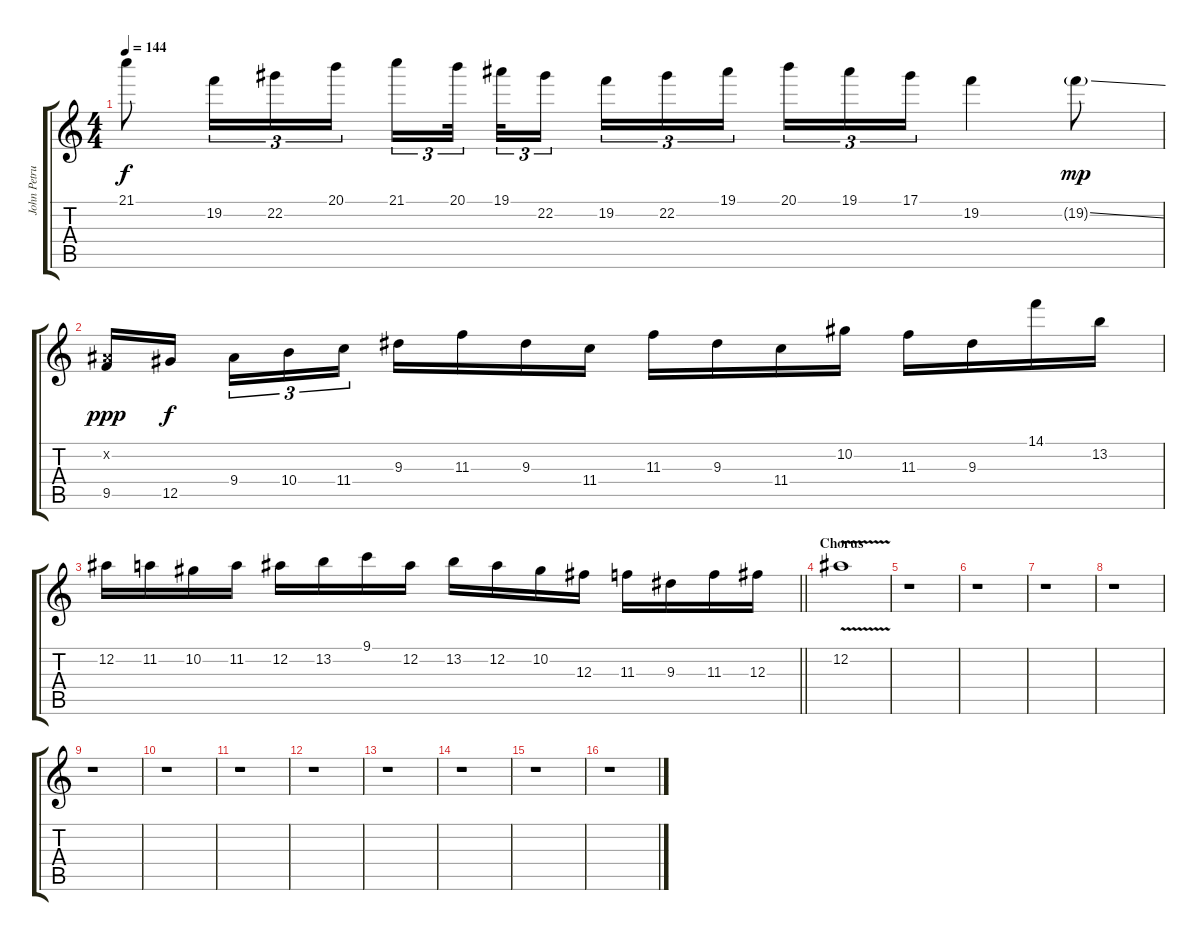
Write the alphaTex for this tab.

\track ("John Petrucci" "John Petru") {instrument distortionguitar}
\staff {score tabs}
\tuning (Eb4 Bb3 Gb3 Db3 Ab2 Eb2) {hide}
\ts (4 4)
\tempo 144
\clef g2
\ks c
21.1{t}.8{dy f} 19.2.16{tu (3 2)} 22.2.16{tu (3 2)} 20.1.16{tu (3 2)} 21.1.16{tu (3 2)} 20.1.32{tu (3 2) beam splitsecondary} 19.1.32{tu (3 2)} 22.2.16{tu (3 2) beam splitsecondary} 19.2.16{tu (3 2)} 22.2.16{tu (3 2)} 19.1.16{tu (3 2)} 20.1.16{tu (3 2)} 19.1.16{tu (3 2)} 17.1.16{tu (3 2)} 19.2.4 19.2{ss g}.8{dy mp} |
(0.2{x} 9.5).16{dy ppp} 12.5.16{dy f beam splitsecondary} 9.4.16{tu (3 2)} 10.4.16{tu (3 2)} 11.4.16{tu (3 2)} 9.3.16 11.3.16 9.3.16 11.4.16 11.3.16 9.3.16 11.4.16 10.2.16 11.3.16 9.3.16 14.1.16 13.2.16 |
\barLineRight lightlight
12.2.16 11.2.16 10.2.16 11.2.16 12.2.16 13.2.16 9.1.16 12.2.16 13.2.16 12.2.16 10.2.16 12.3.16 11.3.16 9.3.16 11.3.16 12.3.16 |
\section ("" "Chorus")
12.2{v}.1 |
r.1 |
r.1 |
r.1 |
r.1 |
r.1 |
r.1 |
r.1 |
r.1 |
r.1 |
r.1 |
r.1 |
r.1
